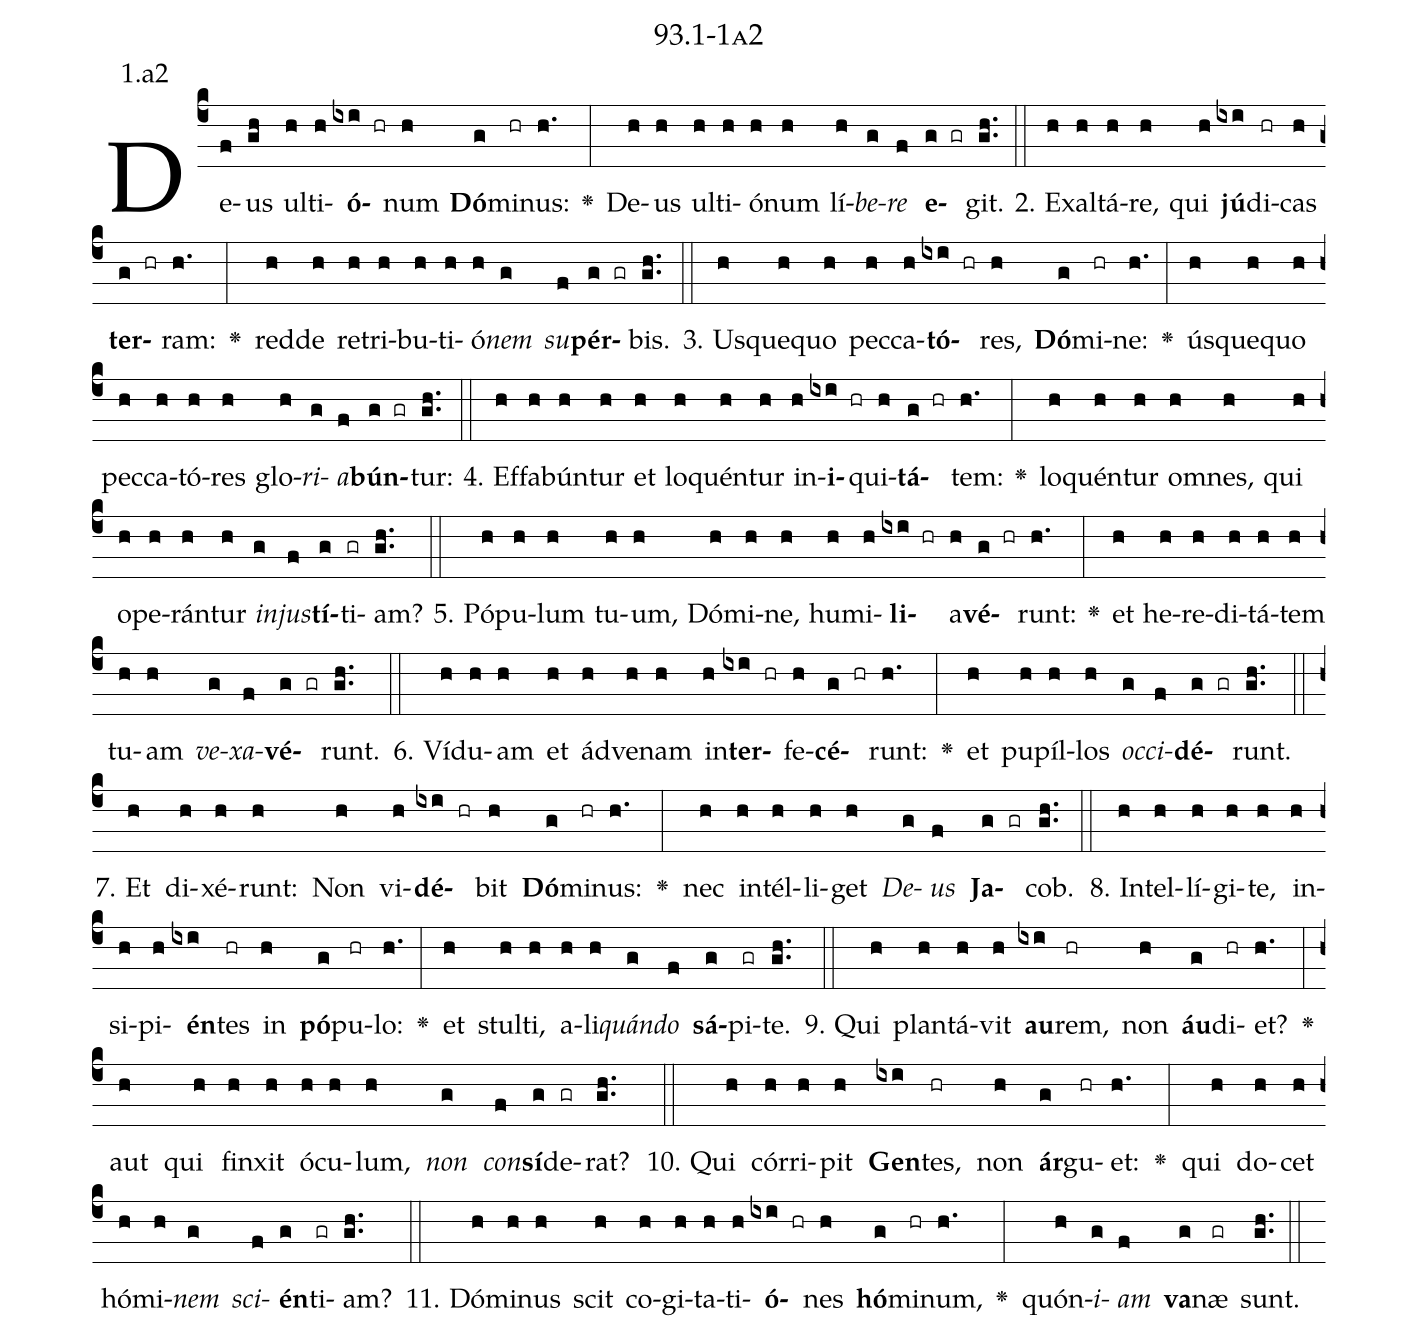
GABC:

name: 93.1-1a2;
annotation: 1.a2;
%%
(c4)De(f)us(gh) ul(h)ti(h)<b>ó</b>(ixi hr)num(h) <b>Dó</b>(g)mi(hr)nus:(h.) <v>\greheightstar</v>(:) De(h)us(h) ul(h)ti(h)ó(h)num(h) lí(h)<i>be</i>(g)<i>re</i>(f) <b>e</b>(g gr)git.(gh..) (::)
2. Ex(h)al(h)tá(h)re,(h) qui(h) <b>jú</b>(ixi)di(hr)cas(h) <b>ter</b>(g hr)ram:(h.) <v>\greheightstar</v>(:) red(h)de(h) re(h)tri(h)bu(h)ti(h)ó(h)<i>nem</i>(g) <i>su</i>(f)<b>pér</b>(g gr)bis.(gh..) (::)
3. Us(h)que(h)quo(h) pec(h)ca(h)<b>tó</b>(ixi hr)res,(h) <b>Dó</b>(g)mi(hr)ne:(h.) <v>\greheightstar</v>(:) ús(h)que(h)quo(h) pec(h)ca(h)tó(h)res(h) glo(h)<i>ri</i>(g)<i>a</i>(f)<b>bún</b>(g gr)tur:(gh..) (::)
4. Ef(h)fa(h)bún(h)tur(h) et(h) lo(h)quén(h)tur(h) in(h)<b>i</b>(ixi hr)qui(h)<b>tá</b>(g hr)tem:(h.) <v>\greheightstar</v>(:) lo(h)quén(h)tur(h) om(h)nes,(h) qui(h) o(h)pe(h)rán(h)tur(h) <i>in</i>(g)<i>jus</i>(f)<b>tí</b>(g)ti(gr)am?(gh..) (::)
5. Pó(h)pu(h)lum(h) tu(h)um,(h) Dó(h)mi(h)ne,(h) hu(h)mi(h)<b>li</b>(ixi hr)a(h)<b>vé</b>(g hr)runt:(h.) <v>\greheightstar</v>(:) et(h) he(h)re(h)di(h)tá(h)tem(h) tu(h)am(h) <i>ve</i>(g)<i>xa</i>(f)<b>vé</b>(g gr)runt.(gh..) (::)
6. Ví(h)du(h)am(h) et(h) ád(h)ve(h)nam(h) in(h)<b>ter</b>(ixi hr)fe(h)<b>cé</b>(g hr)runt:(h.) <v>\greheightstar</v>(:) et(h) pu(h)píl(h)los(h) <i>oc</i>(g)<i>ci</i>(f)<b>dé</b>(g gr)runt.(gh..) (::)
7. Et(h) di(h)xé(h)runt:(h) Non(h) vi(h)<b>dé</b>(ixi hr)bit(h) <b>Dó</b>(g)mi(hr)nus:(h.) <v>\greheightstar</v>(:) nec(h) in(h)tél(h)li(h)get(h) <i>De</i>(g)<i>us</i>(f) <b>Ja</b>(g gr)cob.(gh..) (::)
8. In(h)tel(h)lí(h)gi(h)te,(h) in(h)si(h)pi(h)<b>én</b>(ixi)tes(hr) in(h) <b>pó</b>(g)pu(hr)lo:(h.) <v>\greheightstar</v>(:) et(h) stul(h)ti,(h) a(h)li(h)<i>quán</i>(g)<i>do</i>(f) <b>sá</b>(g)pi(gr)te.(gh..) (::)
9. Qui(h) plan(h)tá(h)vit(h) <b>au</b>(ixi)rem,(hr) non(h) <b>áu</b>(g)di(hr)et?(h.) <v>\greheightstar</v>(:) aut(h) qui(h) fin(h)xit(h) ó(h)cu(h)lum,(h) <i>non</i>(g) <i>con</i>(f)<b>sí</b>(g)de(gr)rat?(gh..) (::)
10. Qui(h) cór(h)ri(h)pit(h) <b>Gen</b>(ixi)tes,(hr) non(h) <b>ár</b>(g)gu(hr)et:(h.) <v>\greheightstar</v>(:) qui(h) do(h)cet(h) hó(h)mi(h)<i>nem</i>(g) <i>sci</i>(f)<b>én</b>(g)ti(gr)am?(gh..) (::)
11. Dó(h)mi(h)nus(h) scit(h) co(h)gi(h)ta(h)ti(h)<b>ó</b>(ixi hr)nes(h) <b>hó</b>(g)mi(hr)num,(h.) <v>\greheightstar</v>(:) quón(h)<i>i</i>(g)<i>am</i>(f) <b>va</b>(g)næ(gr) sunt.(gh..) (::)
